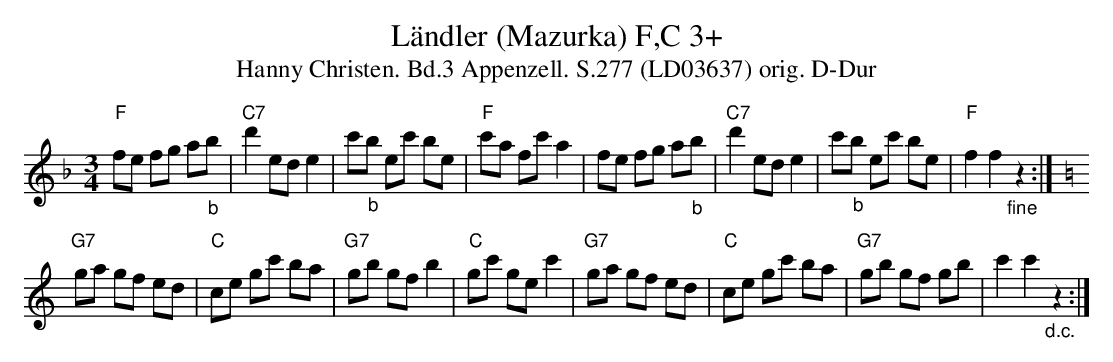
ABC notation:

X:1
T:Ländler (Mazurka) F,C 3+
T:Hanny Christen. Bd.3 Appenzell. S.277 (LD03637) orig. D-Dur
M:3/4
L:1/8
K:Fmaj
"F"fe fg a"_b"b | "C7"d'2 ed e2 | c'"_b"b ec' be | "F"c'a fc' a2 | \
fe fg a"_b"b | "C7"d'2 ed e2 | c'"_b"b ec' be | "F"f2 f2"_fine" z2 :|
K:Cmaj
"G7"ga gf ed | "C"ce gc' ba | "G7"gb gf b2 | "C"gc' ge c'2 | \
"G7"ga gf ed | "C"ce gc' ba | "G7"gb gf gb | c'2 c'2"_d.c." z2 :|
